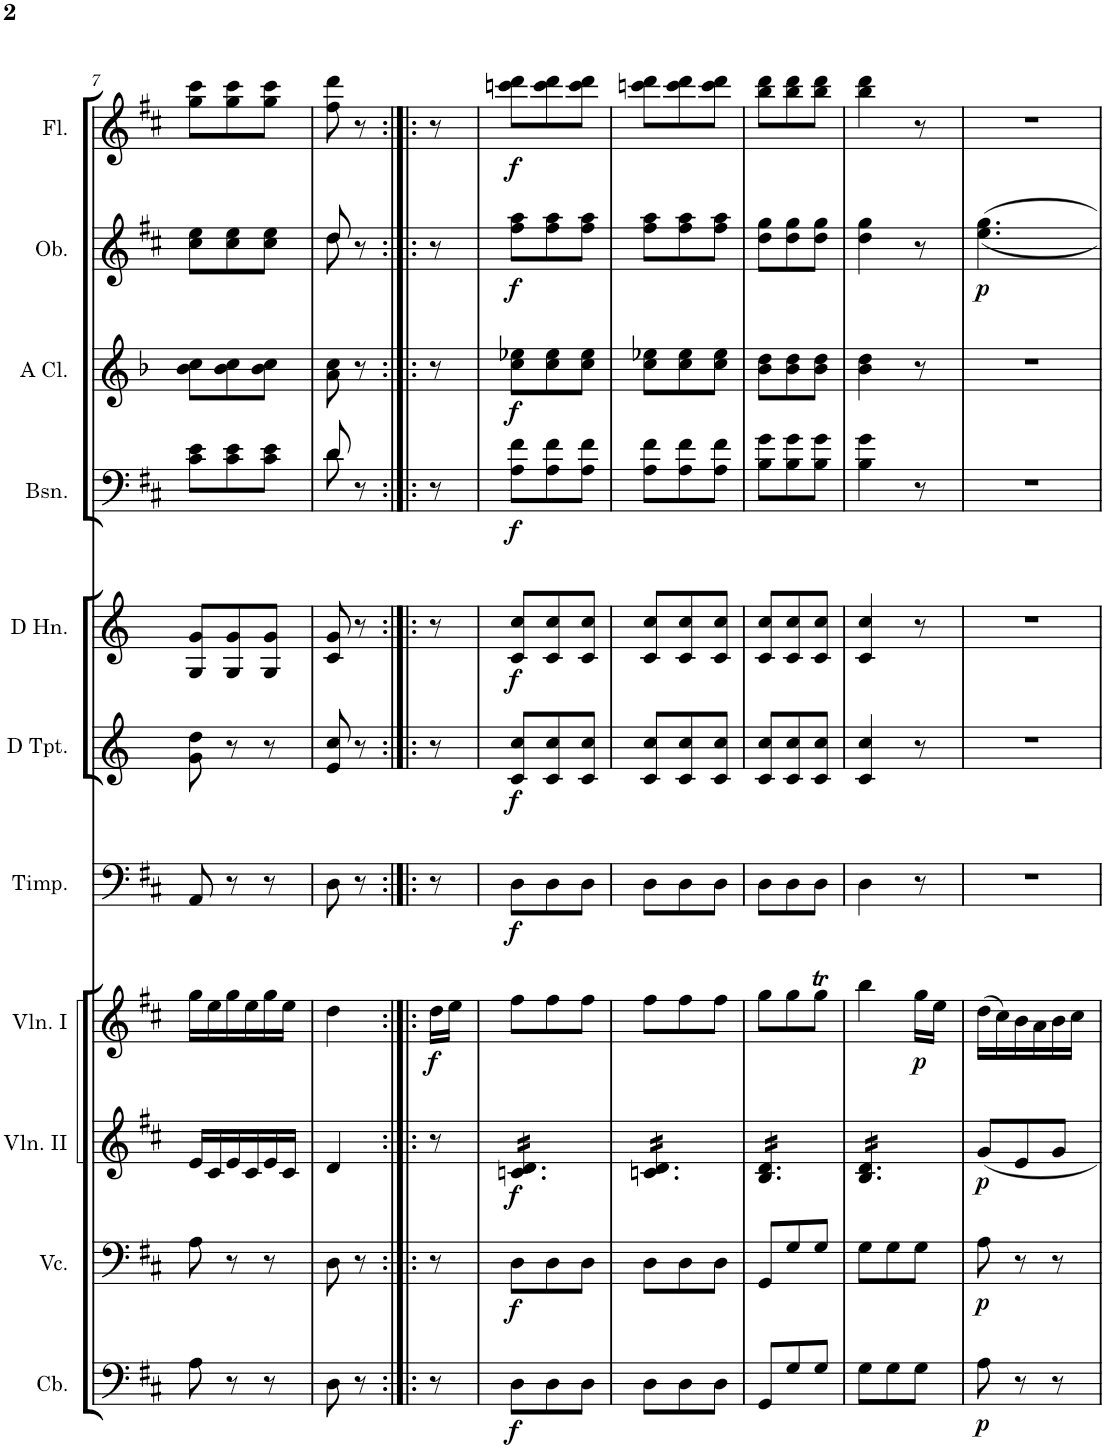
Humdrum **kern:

**kern	**dynam	**kern	**dynam	**kern	**dynam	**kern	**dynam	**kern	**dynam	**kern	**dynam	**kern	**dynam	**kern	**dynam	**kern	**dynam	**kern	**dynam	**kern	**dynam	**kern
*part12	*part12	*part11	*part11	*part10	*part10	*part9	*part9	*part8	*part8	*part7	*part7	*part6	*part6	*part5	*part5	*part4	*part4	*part3	*part3	*part2	*part2	*part1
*staff12	*staff12	*staff11	*staff11	*staff10	*staff10	*staff9	*staff9	*staff8	*staff8	*staff7	*staff7	*staff6	*staff6	*staff5	*staff5	*staff4	*staff4	*staff3	*staff3	*staff2	*staff2	*staff1
*I"Contrabasses	*	*I"Violoncellos	*	*I"Violins II	*	*I"Violins I	*	*I"Timpani	*	*I"Trumpets in D	*	*I"Horns in D	*	*I"Bassoons	*	*I"Clarinets in A	*	*I"Oboes	*	*I"Flutes	*	*I"Piccolo
*I'Cb.	*	*I'Vc.	*	*I'Vln. II	*	*I'Vln. I	*	*I'Timp.	*	*	*	*	*	*I'Bsn.	*	*	*	*I'Ob.	*	*I'Fl.	*	*I'Picc.
!!LO:PB:g=z
*clefF4	*	*clefF4	*	*clefG2	*	*clefG2	*	*clefF4	*	*clefG2	*	*clefG2	*	*clefF4	*	*clefG2	*	*clefG2	*	*clefG2	*	*clefG2
*Trd7c12	*	*	*	*	*	*	*	*	*	*Trd1c2	*	*Trd4c7	*	*	*	*Trd1c2	*	*	*	*	*	*Trd-7c-12
*k[f#c#]	*	*k[f#c#]	*	*k[f#c#]	*	*k[f#c#]	*	*k[f#c#]	*	*k[]	*	*k[]	*	*k[f#c#]	*	*k[b-]	*	*k[f#c#]	*	*k[f#c#]	*	*k[f#c#]
*M3/8	*	*M3/8	*	*M3/8	*	*M3/8	*	*M3/8	*	*M3/8	*	*M3/8	*	*M3/8	*	*M3/8	*	*M3/8	*	*M3/8	*	*M3/8
=7	=7	=7	=7	=7	=7	=7	=7	=7	=7	=7	=7	=7	=7	=7	=7	=7	=7	=7	=7	=7	=7	=7
8A\	.	8A\	.	16e/LL	.	16gg\LL	.	8AA/	.	8g\ 8dd\	.	8G/ 8g/L	.	8c#\ 8e\L	.	8b-\ 8cc\L	.	8cc#\ 8ee\L	.	8gg\ 8ccc#\L	.	4.r
.	.	.	.	16c#/	.	16ee\	.	.	.	.	.	.	.	.	.	.	.	.	.	.	.	.
8r	.	8r	.	16e/	.	16gg\	.	8r	.	8r	.	8G/ 8g/	.	8c#\ 8e\	.	8b-\ 8cc\	.	8cc#\ 8ee\	.	8gg\ 8ccc#\	.	.
.	.	.	.	16c#/	.	16ee\	.	.	.	.	.	.	.	.	.	.	.	.	.	.	.	.
8r	.	8r	.	16e/	.	16gg\	.	8r	.	8r	.	8G/ 8g/J	.	8c#\ 8e\J	.	8b-\ 8cc\J	.	8cc#\ 8ee\J	.	8gg\ 8ccc#\J	.	.
.	.	.	.	16c#/JJ	.	16ee\JJ	.	.	.	.	.	.	.	.	.	.	.	.	.	.	.	.
=8	=8	=8	=8	=8	=8	=8	=8	=8	=8	=8	=8	=8	=8	=8	=8	=8	=8	=8	=8	=8	=8	=8
*	*	*	*	*	*	*	*	*	*	*	*	*	*	*^	*	*	*	*^	*	*	*	*
8D\	.	8D\	.	4d/	.	4dd\	.	8D\	.	8e/ 8cc/	.	8c/ 8g/	.	8d/	8d\	.	8a\ 8cc\	.	8dd/	8dd\	.	8ff#\ 8ddd\	.	4.r
8r	.	8r	.	.	.	.	.	8r	.	8r	.	8r	.	8r	8ryy	.	8r	.	8r	8ryy	.	8r	.	.
8ryy	.	8ryy	.	8ryy	.	8ryy	.	8ryy	.	8ryy	.	8ryy	.	8ryy	8ryy	.	8ryy	.	8ryy	8ryy	.	8ryy	.	.
=9:|!|:	=9:|!|:	=9:|!|:	=9:|!|:	=9:|!|:	=9:|!|:	=9:|!|:	=9:|!|:	=9:|!|:	=9:|!|:	=9:|!|:	=9:|!|:	=9:|!|:	=9:|!|:	=9:|!|:	=9:|!|:	=9:|!|:	=9:|!|:	=9:|!|:	=9:|!|:	=9:|!|:	=9:|!|:	=9:|!|:	=9:|!|:	=9:|!|:
!	!	!	!	!	!	!	!LO:DY:b	!	!	!	!	!	!	!	!	!	!	!	!	!	!	!	!	!
*	*	*	*	*	*	*	*	*	*	*	*	*	*	*v	*v	*	*	*	*v	*v	*	*	*	*
8r	.	8r	.	8r	.	16dd\LL	f	8r	.	8r	.	8r	.	8r	.	8r	.	8r	.	8r	.	4.r
.	.	.	.	.	.	16ee\JJ	.	.	.	.	.	.	.	.	.	.	.	.	.	.	.	.
4ryy	.	4ryy	.	4ryy	.	4ryy	.	4ryy	.	4ryy	.	4ryy	.	4ryy	.	4ryy	.	4ryy	.	4ryy	.	.
=10	=10	=10	=10	=10	=10	=10	=10	=10	=10	=10	=10	=10	=10	=10	=10	=10	=10	=10	=10	=10	=10	=10
!	!LO:DY:b	!	!LO:DY:b	!	!LO:DY:b	!	!	!	!LO:DY:b	!	!LO:DY:b	!	!LO:DY:b	!	!LO:DY:b	!	!LO:DY:b	!	!LO:DY:b	!	!LO:DY:b	!
*	*	*	*	*tremolo	*	*	*	*	*	*	*	*	*	*	*	*	*	*	*	*	*	*
8D\L	f	8D\L	f	16cn/ 16d/LL	f	8ff#\L	.	8D\L	f	8c/ 8cc/L	f	8c/ 8cc/L	f	8A\ 8f#\L	f	8cc\ 8ee-X\L	f	8ff#\ 8aa\L	f	8cccn\ 8ddd\L	f	4.r
.	.	.	.	16cn/ 16d/	.	.	.	.	.	.	.	.	.	.	.	.	.	.	.	.	.	.
8D\	.	8D\	.	16cn/ 16d/	.	8ff#\	.	8D\	.	8c/ 8cc/	.	8c/ 8cc/	.	8A\ 8f#\	.	8cc\ 8ee-\	.	8ff#\ 8aa\	.	8ccc\ 8ddd\	.	.
.	.	.	.	16cn/ 16d/	.	.	.	.	.	.	.	.	.	.	.	.	.	.	.	.	.	.
8D\J	.	8D\J	.	16cn/ 16d/	.	8ff#\J	.	8D\J	.	8c/ 8cc/J	.	8c/ 8cc/J	.	8A\ 8f#\J	.	8cc\ 8ee-\J	.	8ff#\ 8aa\J	.	8ccc\ 8ddd\J	.	.
.	.	.	.	16cn/ 16d/JJ	.	.	.	.	.	.	.	.	.	.	.	.	.	.	.	.	.	.
=11	=11	=11	=11	=11	=11	=11	=11	=11	=11	=11	=11	=11	=11	=11	=11	=11	=11	=11	=11	=11	=11	=11
8D\L	.	8D\L	.	16cn/ 16d/LL	.	8ff#\L	.	8D\L	.	8c/ 8cc/L	.	8c/ 8cc/L	.	8A\ 8f#\L	.	8cc\ 8ee-X\L	.	8ff#\ 8aa\L	.	8cccn\ 8ddd\L	.	4.r
.	.	.	.	16cn/ 16d/	.	.	.	.	.	.	.	.	.	.	.	.	.	.	.	.	.	.
8D\	.	8D\	.	16cn/ 16d/	.	8ff#\	.	8D\	.	8c/ 8cc/	.	8c/ 8cc/	.	8A\ 8f#\	.	8cc\ 8ee-\	.	8ff#\ 8aa\	.	8ccc\ 8ddd\	.	.
.	.	.	.	16cn/ 16d/	.	.	.	.	.	.	.	.	.	.	.	.	.	.	.	.	.	.
8D\J	.	8D\J	.	16cn/ 16d/	.	8ff#\J	.	8D\J	.	8c/ 8cc/J	.	8c/ 8cc/J	.	8A\ 8f#\J	.	8cc\ 8ee-\J	.	8ff#\ 8aa\J	.	8ccc\ 8ddd\J	.	.
.	.	.	.	16cn/ 16d/JJ	.	.	.	.	.	.	.	.	.	.	.	.	.	.	.	.	.	.
=12	=12	=12	=12	=12	=12	=12	=12	=12	=12	=12	=12	=12	=12	=12	=12	=12	=12	=12	=12	=12	=12	=12
8GG/L	.	8GG/L	.	16B/ 16d/LL	.	8gg\L	.	8D\L	.	8c/ 8cc/L	.	8c/ 8cc/L	.	8B\ 8g\L	.	8b-\ 8dd\L	.	8dd\ 8gg\L	.	8bb\ 8ddd\L	.	4.r
.	.	.	.	16B/ 16d/	.	.	.	.	.	.	.	.	.	.	.	.	.	.	.	.	.	.
8G/	.	8G/	.	16B/ 16d/	.	8gg\	.	8D\	.	8c/ 8cc/	.	8c/ 8cc/	.	8B\ 8g\	.	8b-\ 8dd\	.	8dd\ 8gg\	.	8bb\ 8ddd\	.	.
.	.	.	.	16B/ 16d/	.	.	.	.	.	.	.	.	.	.	.	.	.	.	.	.	.	.
8G/J	.	8G/J	.	16B/ 16d/	.	8ggT\J	.	8D\J	.	8c/ 8cc/J	.	8c/ 8cc/J	.	8B\ 8g\J	.	8b-\ 8dd\J	.	8dd\ 8gg\J	.	8bb\ 8ddd\J	.	.
.	.	.	.	16B/ 16d/JJ	.	.	.	.	.	.	.	.	.	.	.	.	.	.	.	.	.	.
=13	=13	=13	=13	=13	=13	=13	=13	=13	=13	=13	=13	=13	=13	=13	=13	=13	=13	=13	=13	=13	=13	=13
8G\L	.	8G\L	.	16B/ 16d/LL	.	4bb\	.	4D\	.	4c/ 4cc/	.	4c/ 4cc/	.	4B\ 4g\	.	4b-\ 4dd\	.	4dd\ 4gg\	.	4bb\ 4ddd\	.	4.r
.	.	.	.	16B/ 16d/	.	.	.	.	.	.	.	.	.	.	.	.	.	.	.	.	.	.
8G\	.	8G\	.	16B/ 16d/	.	.	.	.	.	.	.	.	.	.	.	.	.	.	.	.	.	.
.	.	.	.	16B/ 16d/	.	.	.	.	.	.	.	.	.	.	.	.	.	.	.	.	.	.
!	!	!	!	!	!	!	!LO:DY:b	!	!	!	!	!	!	!	!	!	!	!	!	!	!	!
8G\J	.	8G\J	.	16B/ 16d/	.	16gg\LL	p	8r	.	8r	.	8r	.	8r	.	8r	.	8r	.	8r	.	.
.	.	.	.	16B/ 16d/JJ	.	16ee\JJ	.	.	.	.	.	.	.	.	.	.	.	.	.	.	.	.
*	*	*	*	*Xtremolo	*	*	*	*	*	*	*	*	*	*	*	*	*	*	*	*	*	*
=14	=14	=14	=14	=14	=14	=14	=14	=14	=14	=14	=14	=14	=14	=14	=14	=14	=14	=14	=14	=14	=14	=14
!	!LO:DY:b	!	!LO:DY:b	!	!LO:DY:b	!	!	!	!	!	!	!	!	!	!	!	!	!	!LO:DY:b	!	!	!
8A\	p	8A\	p	8g/L	p	(16dd\LL	.	4.r	.	4.r	.	4.r	.	4.r	.	4.r	.	4.ee\ 4.gg\	p	4.r	.	4.r
.	.	.	.	.	.	16cc#\)	.	.	.	.	.	.	.	.	.	.	.	.	.	.	.	.
8r	.	8r	.	8e/	.	16b\	.	.	.	.	.	.	.	.	.	.	.	.	.	.	.	.
.	.	.	.	.	.	16a\	.	.	.	.	.	.	.	.	.	.	.	.	.	.	.	.
8r	.	8r	.	8g/J	.	16b\	.	.	.	.	.	.	.	.	.	.	.	.	.	.	.	.
.	.	.	.	.	.	16cc#\JJ	.	.	.	.	.	.	.	.	.	.	.	.	.	.	.	.
=	=	=	=	=	=	=	=	=	=	=	=	=	=	=	=	=	=	=	=	=	=	=
*-	*-	*-	*-	*-	*-	*-	*-	*-	*-	*-	*-	*-	*-	*-	*-	*-	*-	*-	*-	*-	*-	*-
